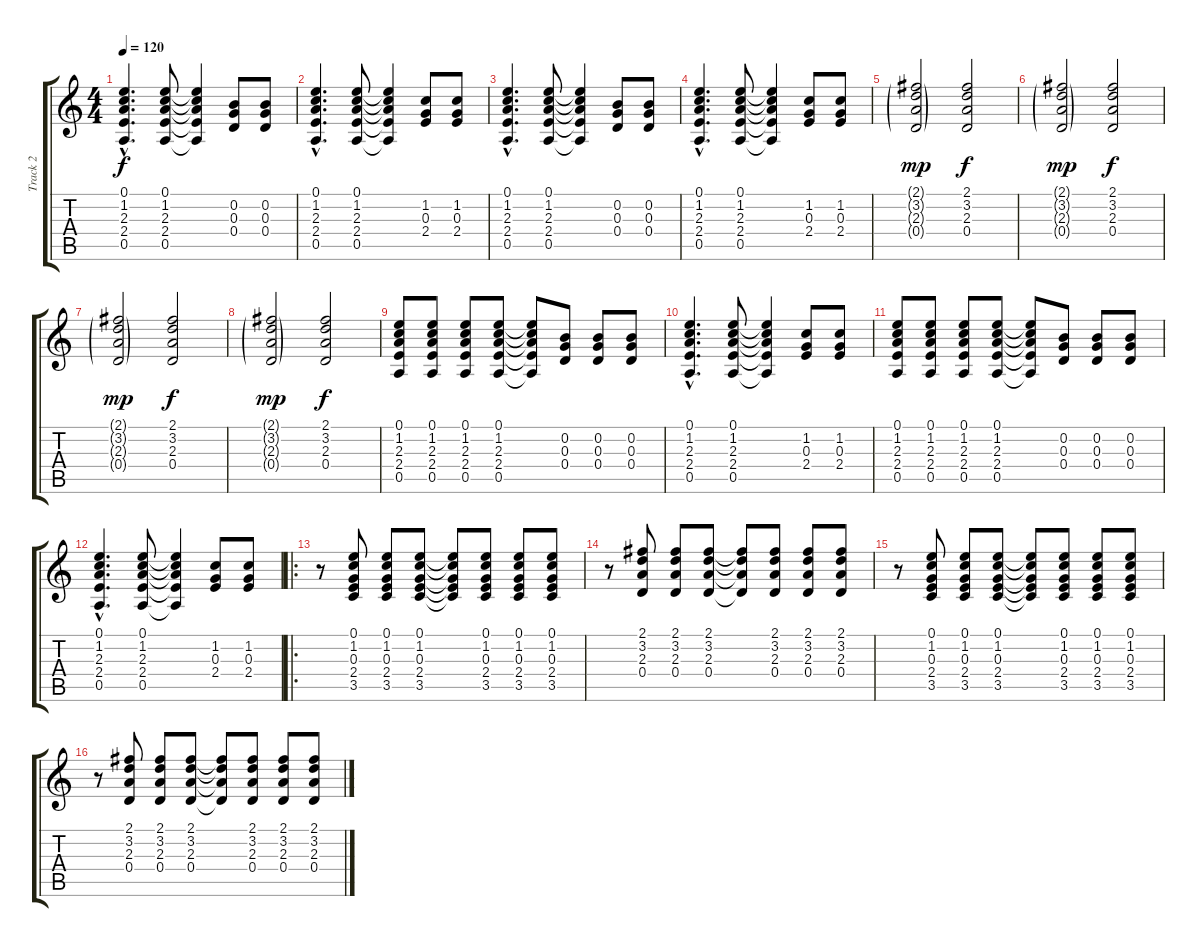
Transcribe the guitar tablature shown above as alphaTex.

\track ("Track 2" "Track 2") {instrument acousticguitarnylon}
\staff {score tabs}
\tuning (E4 B3 G3 D3 A2 E2) {hide}
\ts (4 4)
\tempo 120
\clef g2
\ks c
(0.1{hac} 1.2{hac} 2.3{hac} 2.4{hac} 0.5{hac}).4{d dy f} (0.1 1.2 2.3 2.4 0.5).8 (0.1{t} 1.2{t} 2.3{t} 2.4{t} 0.5{t}).4 (0.2 0.3 0.4).8 (0.2 0.3 0.4).8 |
(0.1{hac} 1.2{hac} 2.3{hac} 2.4{hac} 0.5{hac}).4{d} (0.1 1.2 2.3 2.4 0.5).8 (0.1{t} 1.2{t} 2.3{t} 2.4{t} 0.5{t}).4 (1.2 0.3 2.4).8 (1.2 0.3 2.4).8 |
(0.1{hac} 1.2{hac} 2.3{hac} 2.4{hac} 0.5{hac}).4{d} (0.1 1.2 2.3 2.4 0.5).8 (0.1{t} 1.2{t} 2.3{t} 2.4{t} 0.5{t}).4 (0.2 0.3 0.4).8 (0.2 0.3 0.4).8 |
(0.1{hac} 1.2{hac} 2.3{hac} 2.4{hac} 0.5{hac}).4{d} (0.1 1.2 2.3 2.4 0.5).8 (0.1{t} 1.2{t} 2.3{t} 2.4{t} 0.5{t}).4 (1.2 0.3 2.4).8 (1.2 0.3 2.4).8 |
(2.1{g} 3.2{g} 2.3{g} 0.4{g}).2{dy mp} (2.1 3.2 2.3 0.4).2{dy f} |
(2.1{g} 3.2{g} 2.3{g} 0.4{g}).2{dy mp} (2.1 3.2 2.3 0.4).2{dy f} |
(2.1{g} 3.2{g} 2.3{g} 0.4{g}).2{dy mp} (2.1 3.2 2.3 0.4).2{dy f} |
(2.1{g} 3.2{g} 2.3{g} 0.4{g}).2{dy mp} (2.1 3.2 2.3 0.4).2{dy f} |
(0.1 1.2 2.3 2.4 0.5).8 (0.1 1.2 2.3 2.4 0.5).8 (0.1 1.2 2.3 2.4 0.5).8 (0.1 1.2 2.3 2.4 0.5).8 (0.1{t} 1.2{t} 2.3{t} 2.4{t} 0.5{t}).8 (0.2 0.3 0.4).8 (0.2 0.3 0.4).8 (0.2 0.3 0.4).8 |
(0.1{hac} 1.2{hac} 2.3{hac} 2.4{hac} 0.5{hac}).4{d} (0.1 1.2 2.3 2.4 0.5).8 (0.1{t} 1.2{t} 2.3{t} 2.4{t} 0.5{t}).4 (1.2 0.3 2.4).8 (1.2 0.3 2.4).8 |
(0.1 1.2 2.3 2.4 0.5).8 (0.1 1.2 2.3 2.4 0.5).8 (0.1 1.2 2.3 2.4 0.5).8 (0.1 1.2 2.3 2.4 0.5).8 (0.1{t} 1.2{t} 2.3{t} 2.4{t} 0.5{t}).8 (0.2 0.3 0.4).8 (0.2 0.3 0.4).8 (0.2 0.3 0.4).8 |
(0.1{hac} 1.2{hac} 2.3{hac} 2.4{hac} 0.5{hac}).4{d} (0.1 1.2 2.3 2.4 0.5).8 (0.1{t} 1.2{t} 2.3{t} 2.4{t} 0.5{t}).4 (1.2 0.3 2.4).8 (1.2 0.3 2.4).8 |
\ro
r.8 (0.1 1.2 0.3 2.4 3.5).8 (0.1 1.2 0.3 2.4 3.5).8 (0.1 1.2 0.3 2.4 3.5).8 (0.1{t} 1.2{t} 0.3{t} 2.4{t} 3.5{t}).8 (0.1 1.2 0.3 2.4 3.5).8 (0.1 1.2 0.3 2.4 3.5).8 (0.1 1.2 0.3 2.4 3.5).8 |
r.8 (2.1 3.2 2.3 0.4).8 (2.1 3.2 2.3 0.4).8 (2.1 3.2 2.3 0.4).8 (2.1{t} 3.2{t} 2.3{t} 0.4{t}).8 (2.1 3.2 2.3 0.4).8 (2.1 3.2 2.3 0.4).8 (2.1 3.2 2.3 0.4).8 |
r.8 (0.1 1.2 0.3 2.4 3.5).8 (0.1 1.2 0.3 2.4 3.5).8 (0.1 1.2 0.3 2.4 3.5).8 (0.1{t} 1.2{t} 0.3{t} 2.4{t} 3.5{t}).8 (0.1 1.2 0.3 2.4 3.5).8 (0.1 1.2 0.3 2.4 3.5).8 (0.1 1.2 0.3 2.4 3.5).8 |
r.8 (2.1 3.2 2.3 0.4).8 (2.1 3.2 2.3 0.4).8 (2.1 3.2 2.3 0.4).8 (2.1{t} 3.2{t} 2.3{t} 0.4{t}).8 (2.1 3.2 2.3 0.4).8 (2.1 3.2 2.3 0.4).8 (2.1 3.2 2.3 0.4).8
